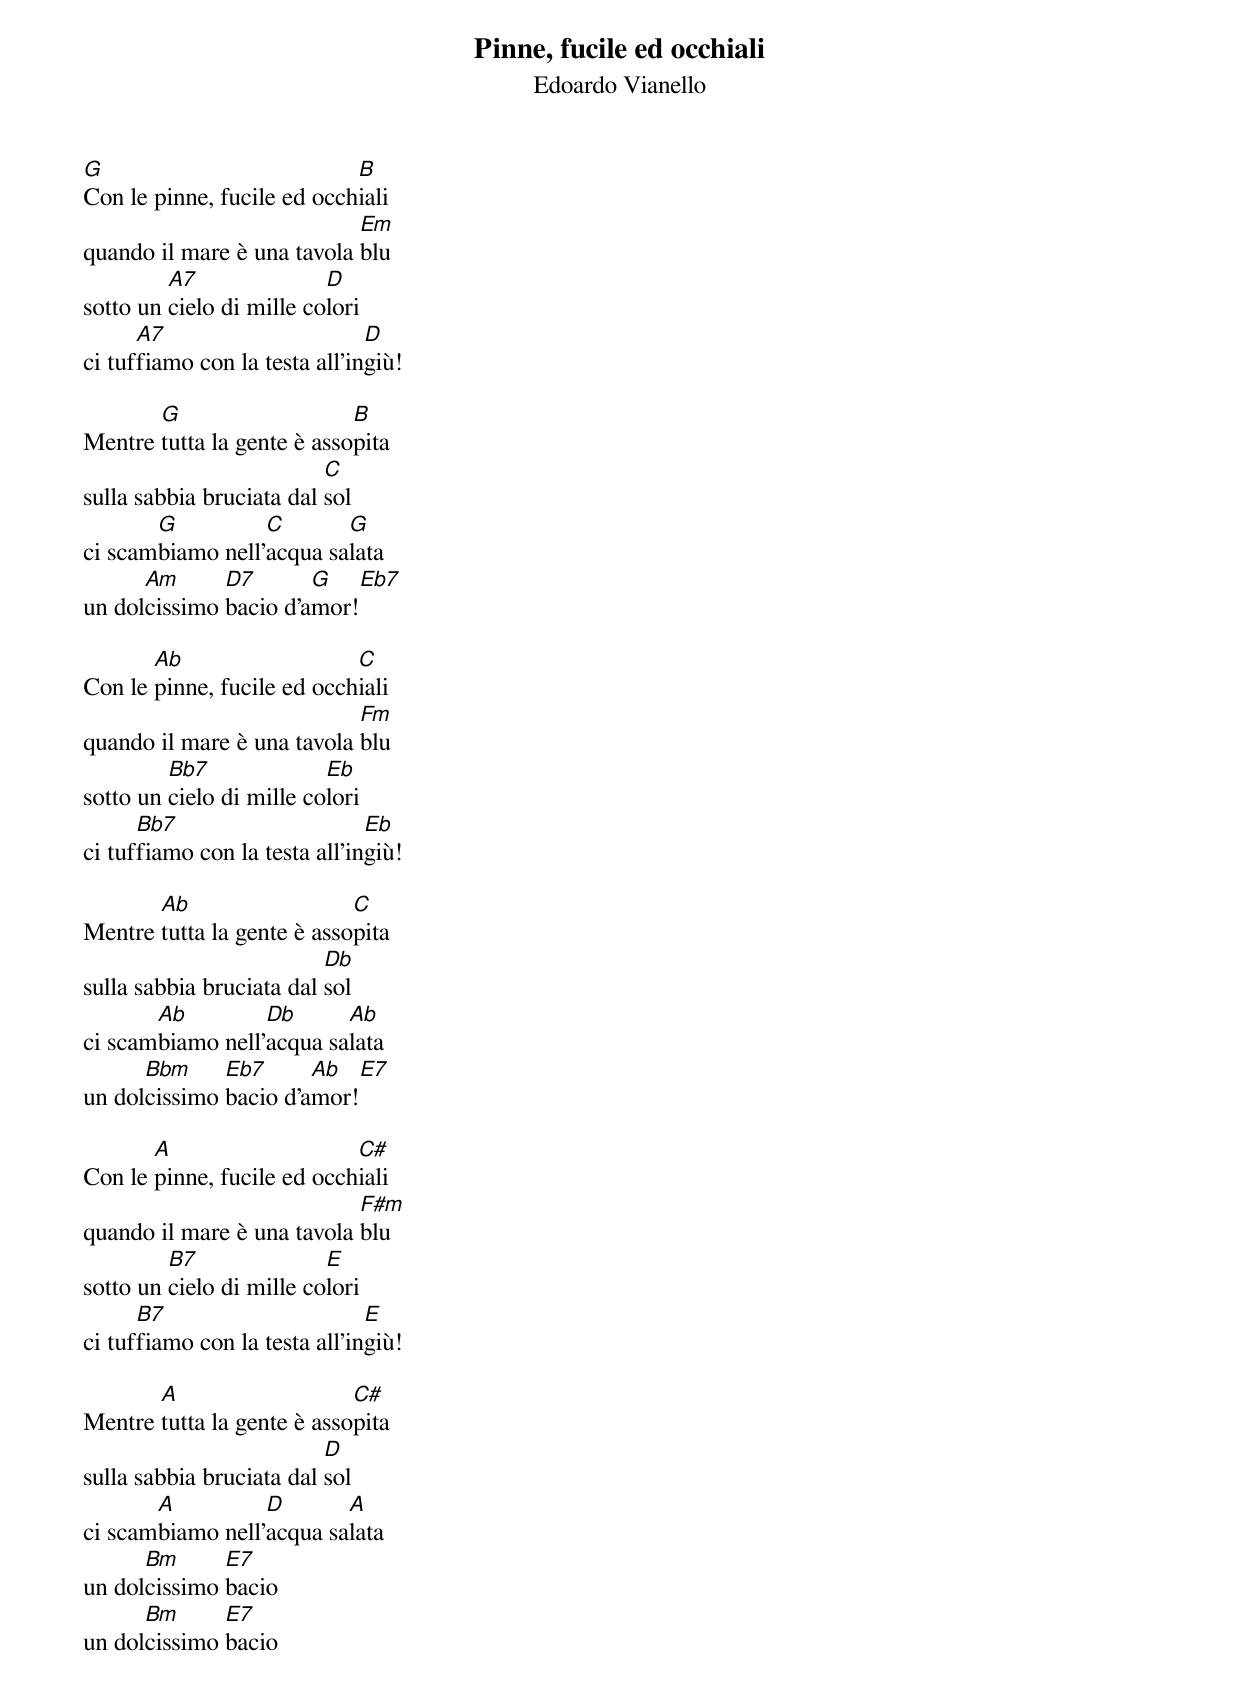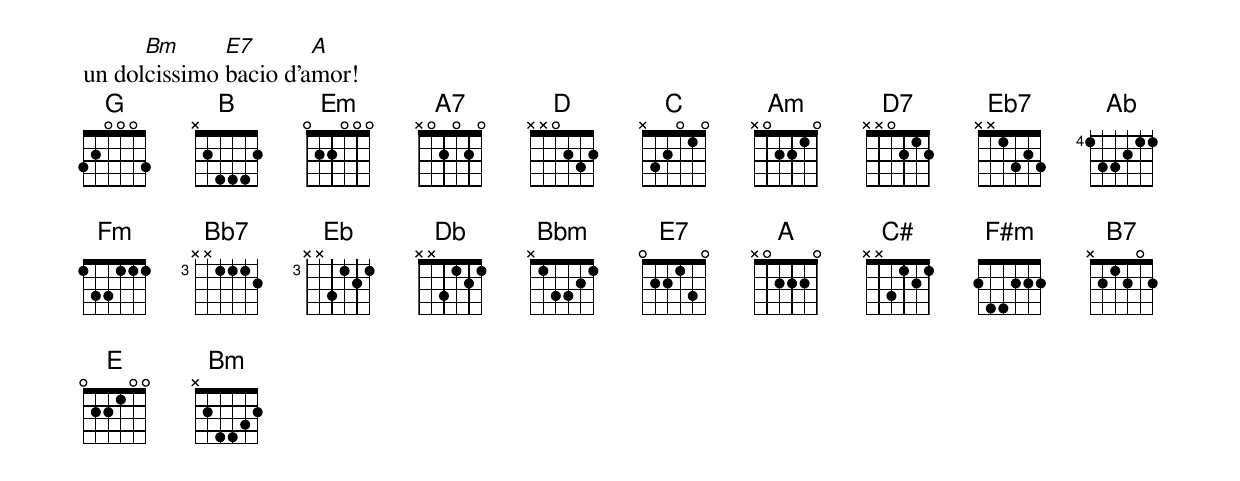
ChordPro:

{title: Pinne, fucile ed occhiali}
{subtitle: Edoardo Vianello}

[G]Con le pinne, fucile ed occh[B]iali
quando il mare è una tavola [Em]blu
sotto un [A7]cielo di mille co[D]lori
ci tuf[A7]fiamo con la testa all'in[D]giù!

Mentre [G]tutta la gente è asso[B]pita
sulla sabbia bruciata dal [C]sol
ci scam[G]biamo nell'[C]acqua sa[G]lata
un dol[Am]cissimo [D7]bacio d'a[G]mor![Eb7]

Con le [Ab]pinne, fucile ed occh[C]iali
quando il mare è una tavola [Fm]blu
sotto un [Bb7]cielo di mille co[Eb]lori
ci tuf[Bb7]fiamo con la testa all'in[Eb]giù!

Mentre [Ab]tutta la gente è asso[C]pita
sulla sabbia bruciata dal [Db]sol
ci scam[Ab]biamo nell'[Db]acqua sa[Ab]lata
un dol[Bbm]cissimo [Eb7]bacio d'a[Ab]mor![E7]

Con le [A]pinne, fucile ed occh[C#]iali
quando il mare è una tavola [F#m]blu
sotto un [B7]cielo di mille co[E]lori
ci tuf[B7]fiamo con la testa all'in[E]giù!

Mentre [A]tutta la gente è asso[C#]pita
sulla sabbia bruciata dal [D]sol
ci scam[A]biamo nell'[D]acqua sa[A]lata
un dol[Bm]cissimo [E7]bacio
un dol[Bm]cissimo [E7]bacio
un dol[Bm]cissimo [E7]bacio d'a[A]mor!
